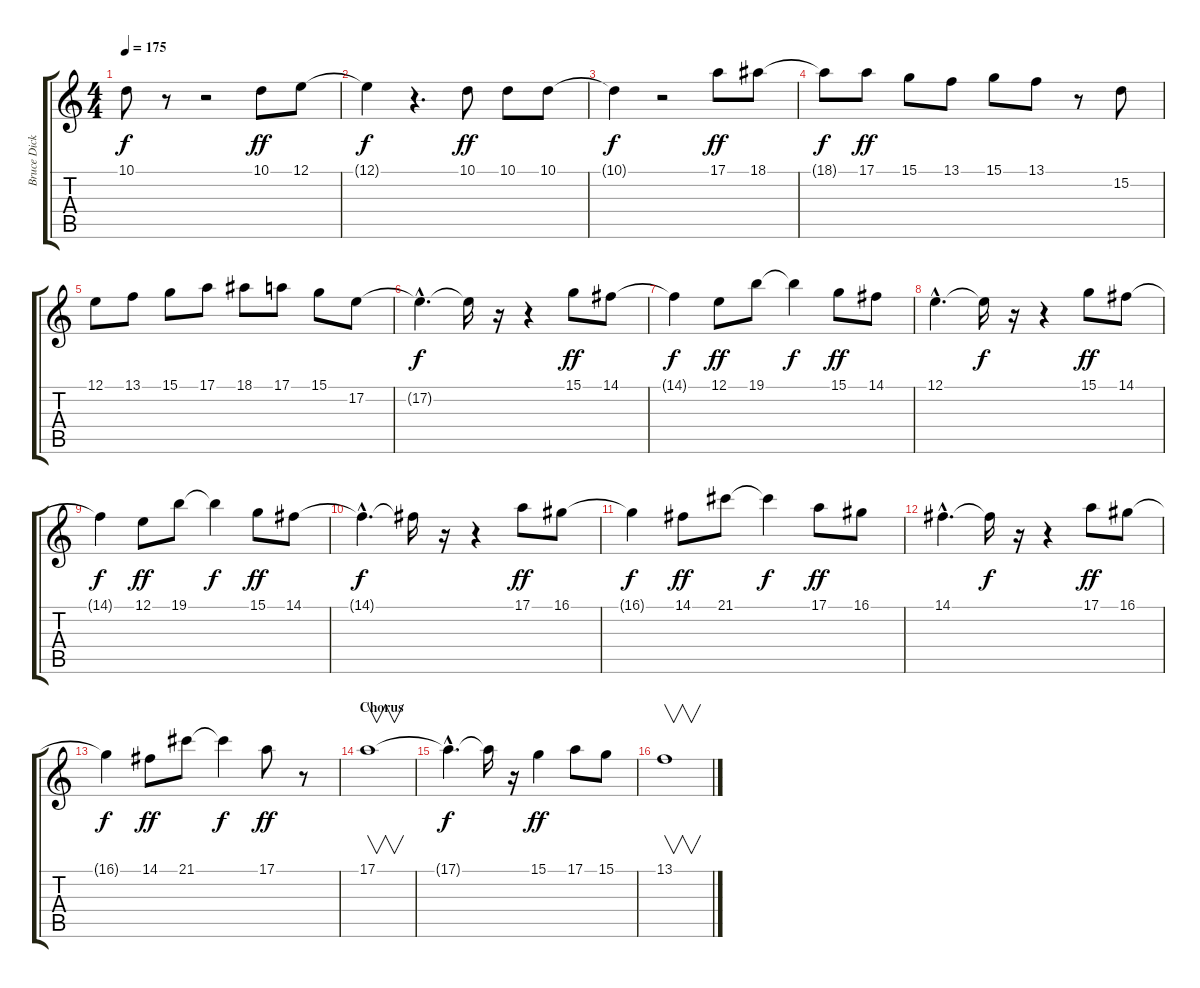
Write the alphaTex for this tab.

\track ("Bruce Dickinson" "Bruce Dick") {instrument voiceoohs}
\staff {score tabs}
\tuning (E4 B3 G3 D3 A2 E2) {hide}
\ts (4 4)
\tempo 175
\clef g2
\ks c
10.1{t}.8{dy f} r.8 r.2 10.1.8{dy ff} 12.1.8 |
12.1{t}.4{dy f} r.4{d} 10.1.8{dy ff} 10.1.8 10.1.8 |
10.1{t}.4{dy f} r.2 17.1.8{dy ff} 18.1.8 |
18.1{t}.8{dy f} 17.1.8{dy ff} 15.1.8 13.1.8 15.1.8 13.1.8 r.8 15.2.8 |
12.1.8 13.1.8 15.1.8 17.1.8 18.1.8 17.1.8 15.1.8 17.2.8 |
17.2{hac t}.4{d dy f} 17.2{t}.16 r.16 r.4 15.1.8{dy ff} 14.1.8 |
14.1{t}.4{dy f} 12.1.8{dy ff} 19.1.8 19.1{t}.4{dy f} 15.1.8{dy ff} 14.1.8 |
12.1{hac}.4{d} 12.1{t}.16{dy f} r.16 r.4 15.1.8{dy ff} 14.1.8 |
14.1{t}.4{dy f} 12.1.8{dy ff} 19.1.8 19.1{t}.4{dy f} 15.1.8{dy ff} 14.1.8 |
14.1{hac t}.4{d dy f} 14.1{t}.16 r.16 r.4 17.1.8{dy ff} 16.1.8 |
16.1{t}.4{dy f} 14.1.8{dy ff} 21.1.8 21.1{t}.4{dy f} 17.1.8{dy ff} 16.1.8 |
14.1{hac}.4{d} 14.1{t}.16{dy f} r.16 r.4 17.1.8{dy ff} 16.1.8 |
16.1{t}.4{dy f} 14.1.8{dy ff} 21.1.8 21.1{t}.4{dy f} 17.1.8{dy ff} r.8 |
\section ("" "Chorus")
17.1.1{v} |
17.1{hac t}.4{d dy f} 17.1{t}.16 r.16 15.1.4{dy ff} 17.1.8 15.1.8 |
13.1.1{v}
